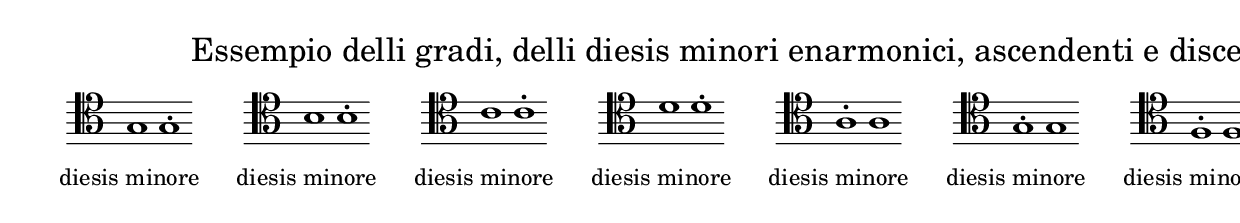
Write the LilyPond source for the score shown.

\version "2.22.2"

% Auto generated file

\header {
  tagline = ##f
}

dot = {
   \once \override Script.add-stem-support = ##f
   \once \override Script.toward-stem-shift = 0
   \once \override Script.skyline-horizontal-padding = 0
   \once \override Script.direction = 1
   \once \override Script.font-size = 1
}

\markup {
  \center-column {
    \line {
      \center-align
      \fontsize#3 { \concat { \normal-text "Essempio delli gradi, delli diesis minori enarmonici, ascendenti e discendenti"} }
    }
    \null
    \line {
      \center-column {

        \line {
          \score {
            <<
              \new Staff \with { instrumentName = ""} {
                \override Staff.TimeSignature.stencil = ##f
                \override Staff.NoteHead.style = #'baroque
                \accidentalStyle Score.forget
                \cadenzaOn
                \clef "tenor"
                \key c #`((0 . ,NATURAL) (1 . ,NATURAL) (2 . ,NATURAL)
                          (3 . ,NATURAL) (4 . ,NATURAL) (5 . ,NATURAL)
                          (6 . ,NATURAL))  g1  \dot g1-. 
                \cadenzaOff
              }
            >>
            \layout {
              \context {
                \Score
                \override SpacingSpanner.common-shortest-duration = #(ly:make-moment 1)
              }
            }
          }
        }
        \null
        \line {
          \left-align {  \normal-text "diesis minore" }
        }

      }
      \hspace #3 
      \center-column {

        \line {
          \score {
            <<
              \new Staff \with { instrumentName = ""} {
                \override Staff.TimeSignature.stencil = ##f
                \override Staff.NoteHead.style = #'baroque
                \accidentalStyle Score.forget
                \cadenzaOn
                \clef "tenor"
                \key c #`((0 . ,NATURAL) (1 . ,NATURAL) (2 . ,NATURAL)
                          (3 . ,NATURAL) (4 . ,NATURAL) (5 . ,NATURAL)
                          (6 . ,NATURAL))  b1  \dot b1-. 
                \cadenzaOff
              }
            >>
            \layout {
              \context {
                \Score
                \override SpacingSpanner.common-shortest-duration = #(ly:make-moment 1)
              }
            }
          }
        }
        \null
        \line {
          \left-align {  \normal-text "diesis minore" }
        }

      }
      \hspace #3 
      \center-column {

        \line {
          \score {
            <<
              \new Staff \with { instrumentName = ""} {
                \override Staff.TimeSignature.stencil = ##f
                \override Staff.NoteHead.style = #'baroque
                \accidentalStyle Score.forget
                \cadenzaOn
                \clef "tenor"
                \key c #`((0 . ,NATURAL) (1 . ,NATURAL) (2 . ,NATURAL)
                          (3 . ,NATURAL) (4 . ,NATURAL) (5 . ,NATURAL)
                          (6 . ,NATURAL))  c'1  \dot c'1-. 
                \cadenzaOff
              }
            >>
            \layout {
              \context {
                \Score
                \override SpacingSpanner.common-shortest-duration = #(ly:make-moment 1)
              }
            }
          }
        }
        \null
        \line {
          \left-align {  \normal-text "diesis minore" }
        }

      }
      \hspace #3 
      \center-column {

        \line {
          \score {
            <<
              \new Staff \with { instrumentName = ""} {
                \override Staff.TimeSignature.stencil = ##f
                \override Staff.NoteHead.style = #'baroque
                \accidentalStyle Score.forget
                \cadenzaOn
                \clef "tenor"
                \key c #`((0 . ,NATURAL) (1 . ,NATURAL) (2 . ,NATURAL)
                          (3 . ,NATURAL) (4 . ,NATURAL) (5 . ,NATURAL)
                          (6 . ,NATURAL))  d'1  \dot d'1-. 
                \cadenzaOff
              }
            >>
            \layout {
              \context {
                \Score
                \override SpacingSpanner.common-shortest-duration = #(ly:make-moment 1)
              }
            }
          }
        }
        \null
        \line {
          \left-align {  \normal-text "diesis minore" }
        }

      }
      \hspace #3 
      \center-column {

        \line {
          \score {
            <<
              \new Staff \with { instrumentName = ""} {
                \override Staff.TimeSignature.stencil = ##f
                \override Staff.NoteHead.style = #'baroque
                \accidentalStyle Score.forget
                \cadenzaOn
                \clef "tenor"
                \key c #`((0 . ,NATURAL) (1 . ,NATURAL) (2 . ,NATURAL)
                          (3 . ,NATURAL) (4 . ,NATURAL) (5 . ,NATURAL)
                          (6 . ,NATURAL))  \dot a1-.  a1 
                \cadenzaOff
              }
            >>
            \layout {
              \context {
                \Score
                \override SpacingSpanner.common-shortest-duration = #(ly:make-moment 1)
              }
            }
          }
        }
        \null
        \line {
          \left-align {  \normal-text "diesis minore" }
        }

      }
      \hspace #3 
      \center-column {

        \line {
          \score {
            <<
              \new Staff \with { instrumentName = ""} {
                \override Staff.TimeSignature.stencil = ##f
                \override Staff.NoteHead.style = #'baroque
                \accidentalStyle Score.forget
                \cadenzaOn
                \clef "tenor"
                \key c #`((0 . ,NATURAL) (1 . ,NATURAL) (2 . ,NATURAL)
                          (3 . ,NATURAL) (4 . ,NATURAL) (5 . ,NATURAL)
                          (6 . ,NATURAL))  \dot g1-.  g1 
                \cadenzaOff
              }
            >>
            \layout {
              \context {
                \Score
                \override SpacingSpanner.common-shortest-duration = #(ly:make-moment 1)
              }
            }
          }
        }
        \null
        \line {
          \left-align {  \normal-text "diesis minore" }
        }

      }
      \hspace #3 
      \center-column {

        \line {
          \score {
            <<
              \new Staff \with { instrumentName = ""} {
                \override Staff.TimeSignature.stencil = ##f
                \override Staff.NoteHead.style = #'baroque
                \accidentalStyle Score.forget
                \cadenzaOn
                \clef "tenor"
                \key c #`((0 . ,NATURAL) (1 . ,NATURAL) (2 . ,NATURAL)
                          (3 . ,NATURAL) (4 . ,NATURAL) (5 . ,NATURAL)
                          (6 . ,NATURAL))  \dot f1-.  f1 
                \cadenzaOff
              }
            >>
            \layout {
              \context {
                \Score
                \override SpacingSpanner.common-shortest-duration = #(ly:make-moment 1)
              }
            }
          }
        }
        \null
        \line {
          \left-align {  \normal-text "diesis minore" }
        }

      }
      \hspace #3 
      \center-column {

        \line {
          \score {
            <<
              \new Staff \with { instrumentName = ""} {
                \override Staff.TimeSignature.stencil = ##f
                \override Staff.NoteHead.style = #'baroque
                \accidentalStyle Score.forget
                \cadenzaOn
                \clef "tenor"
                \key c #`((0 . ,NATURAL) (1 . ,NATURAL) (2 . ,NATURAL)
                          (3 . ,NATURAL) (4 . ,NATURAL) (5 . ,NATURAL)
                          (6 . ,NATURAL))  \dot e1-.  e1 
                \cadenzaOff
              }
            >>
            \layout {
              \context {
                \Score
                \override SpacingSpanner.common-shortest-duration = #(ly:make-moment 1)
              }
            }
          }
        }
        \null
        \line {
          \left-align {  \normal-text "diesis minore" }
        }

      }
      \hspace #3 

    }
  }
}